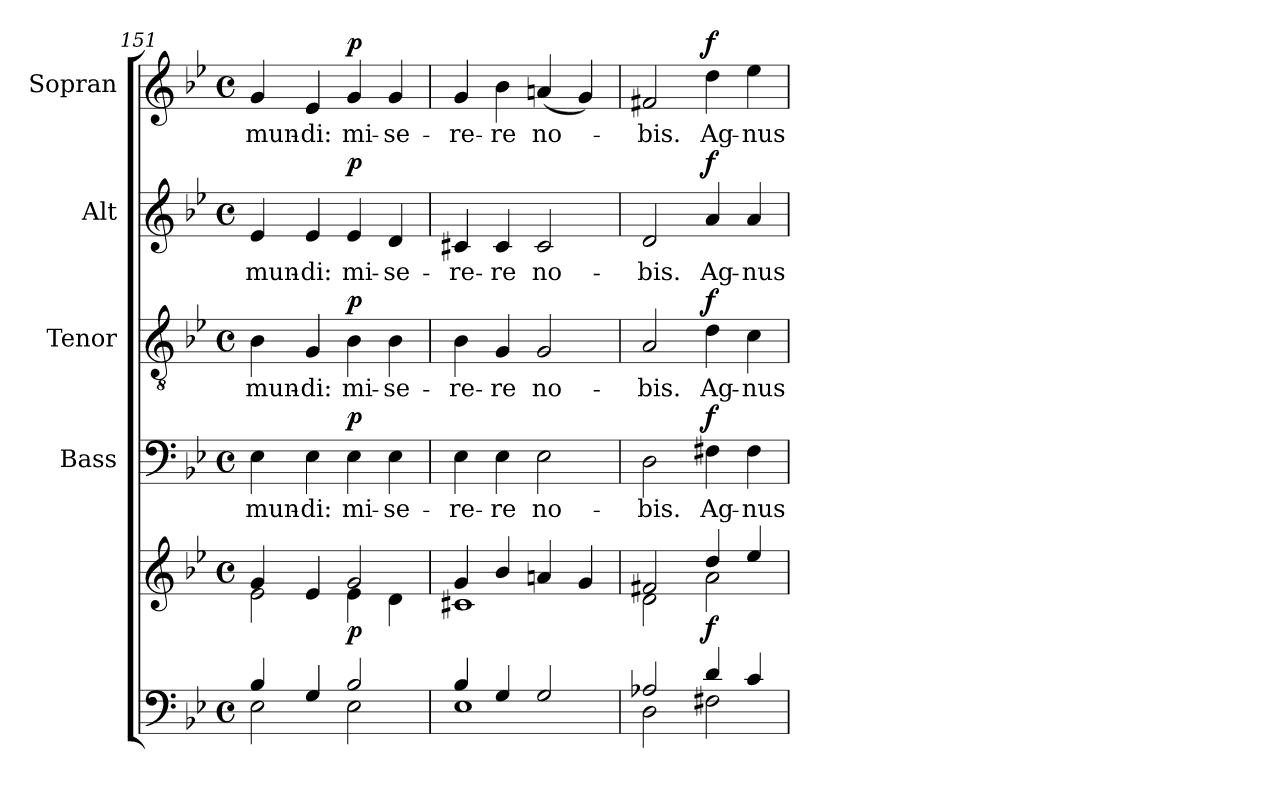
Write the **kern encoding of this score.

**kern	**kern	**dynam	**kern	**text	**dynam	**kern	**text	**dynam	**kern	**text	**dynam	**kern	**text	**dynam
*part5	*part5	*part5	*part4	*part4	*part4	*part3	*part3	*part3	*part2	*part2	*part2	*part1	*part1	*part1
*staff6	*staff5	*staff5/6	*staff4	*staff4	*staff4	*staff3	*staff3	*staff3	*staff2	*staff2	*staff2	*staff1	*staff1	*staff1
*	*	*	*I"Bass	*	*	*I"Tenor	*	*	*I"Alt	*	*	*I"Sopran	*	*
*	*	*	*I'B.	*	*	*I'T.	*	*	*I'A.	*	*	*I'S.	*	*
*clefF4	*clefG2	*	*clefF4	*	*	*clefGv2	*	*	*clefG2	*	*	*clefG2	*	*
*k[b-e-]	*k[b-e-]	*	*k[b-e-]	*	*	*k[b-e-]	*	*	*k[b-e-]	*	*	*k[b-e-]	*	*
*B-:	*B-:	*	*B-:	*	*	*B-:	*	*	*B-:	*	*	*B-:	*	*
*M4/4	*M4/4	*	*M4/4	*	*	*M4/4	*	*	*M4/4	*	*	*M4/4	*	*
*met(c)	*met(c)	*	*met(c)	*	*	*met(c)	*	*	*met(c)	*	*	*met(c)	*	*
=151	=151	=151	=151	=151	=151	=151	=151	=151	=151	=151	=151	=151	=151	=151
*^	*^	*	*	*	*	*	*	*	*	*	*	*	*	*
!	!	!	!	!	!	!LO:LY:b	!	!	!LO:LY:b	!	!	!LO:LY:b	!	!	!LO:LY:b	!
4B-/	2E-\	4g/	2e-\	.	4E-\	mun-	.	4B-\	mun-	.	4e-/	mun-	.	4g/	mun-	.
!	!	!	!	!	!	!LO:LY:b	!	!	!LO:LY:b	!	!	!LO:LY:b	!	!	!LO:LY:b	!
4G/	.	4e-/	.	.	4E-\	-di:	.	4G/	-di:	.	4e-/	-di:	.	4e-/	-di:	.
!	!	!	!	!LO:DY:b	!	!LO:LY:b	!LO:DY:a	!	!LO:LY:b	!LO:DY:a	!	!LO:LY:b	!LO:DY:a	!	!LO:LY:b	!LO:DY:a
2B-/	2E-\	2g/	4e-\	p	4E-\	mi-	p	4B-\	mi-	p	4e-/	mi-	p	4g/	mi-	p
!	!	!	!	!	!	!LO:LY:b	!	!	!LO:LY:b	!	!	!LO:LY:b	!	!	!LO:LY:b	!
.	.	.	4d\	.	4E-\	-se-	.	4B-\	-se-	.	4d/	-se-	.	4g/	-se-	.
=152	=152	=152	=152	=152	=152	=152	=152	=152	=152	=152	=152	=152	=152	=152	=152	=152
!	!	!	!	!	!	!LO:LY:b	!	!	!LO:LY:b	!	!	!LO:LY:b	!	!	!LO:LY:b	!
4B-/	1E-	4g/	1c#X	.	4E-\	-re-	.	4B-\	-re-	.	4c#X/	-re-	.	4g/	-re-	.
!	!	!	!	!	!	!LO:LY:b	!	!	!LO:LY:b	!	!	!LO:LY:b	!	!	!LO:LY:b	!
4G/	.	4b-/	.	.	4E-\	-re	.	4G/	-re	.	4c#/	-re	.	4b-\	-re	.
!	!	!	!	!	!	!LO:LY:b	!	!	!LO:LY:b	!	!	!LO:LY:b	!	!	!LO:LY:b	!
2G/	.	4an/	.	.	2E-\	no-	.	2G/	no-	.	2c#/	no-	.	(<4an/	no-	.
.	.	4g/	.	.	.	.	.	.	.	.	.	.	.	4g/)	.	.
=153	=153	=153	=153	=153	=153	=153	=153	=153	=153	=153	=153	=153	=153	=153	=153	=153
!	!	!	!	!	!	!LO:LY:b	!	!	!LO:LY:b	!	!	!LO:LY:b	!	!	!LO:LY:b	!
2A-/	2D\	2f#X/	2d\	.	2D\	-bis.	.	2A/	-bis.	.	2d/	-bis.	.	2f#X/	-bis.	.
!	!	!	!	!LO:DY:b	!	!LO:LY:b	!LO:DY:a	!	!LO:LY:b	!LO:DY:a	!	!LO:LY:b	!LO:DY:a	!	!LO:LY:b	!LO:DY:a
4d/	2F#X\	4dd/	2a\	f	4F#X\	Ag-	f	4d\	Ag-	f	4a/	Ag-	f	4dd\	Ag-	f
!	!	!	!	!	!	!LO:LY:b	!	!	!LO:LY:b	!	!	!LO:LY:b	!	!	!LO:LY:b	!
4c/	.	4ee-/	.	.	4F#\	-nus	.	4c\	-nus	.	4a/	-nus	.	4ee-\	-nus	.
*v	*v	*	*	*	*	*	*	*	*	*	*	*	*	*	*	*
*	*v	*v	*	*	*	*	*	*	*	*	*	*	*	*	*
=	=	=	=	=	=	=	=	=	=	=	=	=	=	=
*-	*-	*-	*-	*-	*-	*-	*-	*-	*-	*-	*-	*-	*-	*-
